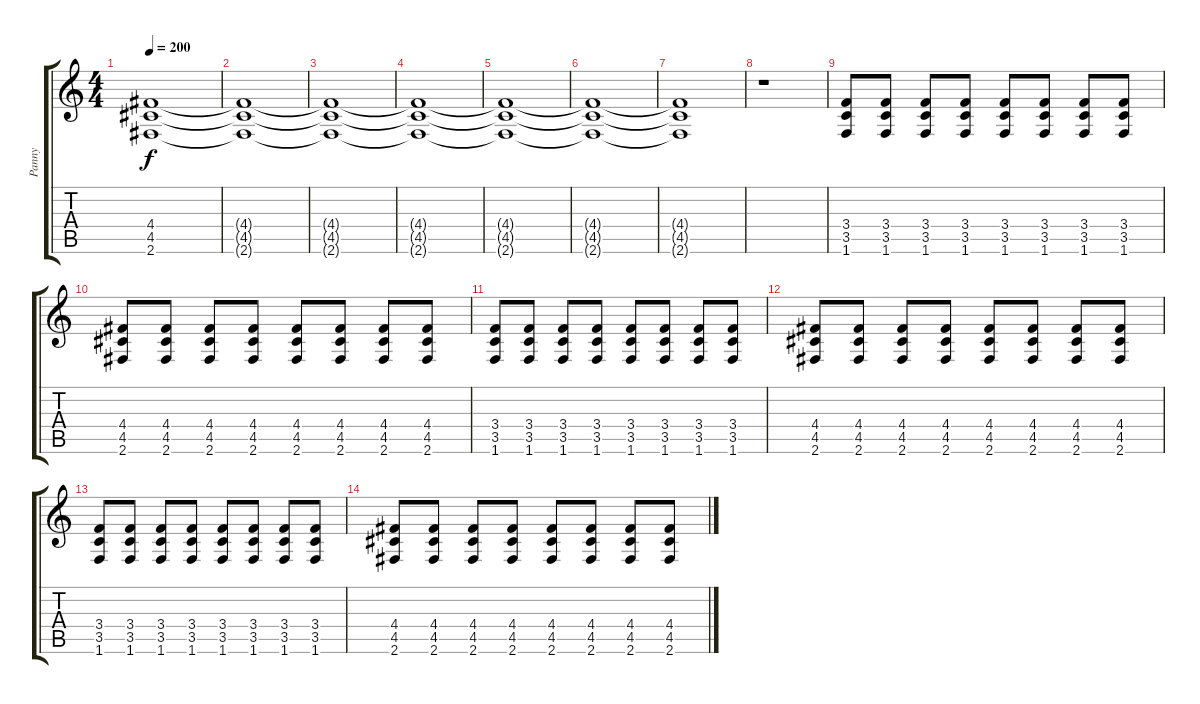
\track ("Panny" "Panny") {instrument distortionguitar}
\staff {score tabs}
\tuning (E4 B3 G3 D3 A2 E2) {hide}
\ts (4 4)
\tempo 200
\clef g2
\ks c
(4.4{t} 4.5{t} 2.6{t}).1{dy f} |
(4.4{t} 4.5{t} 2.6{t}).1 |
(4.4{t} 4.5{t} 2.6{t}).1 |
(4.4{t} 4.5{t} 2.6{t}).1 |
(4.4{t} 4.5{t} 2.6{t}).1 |
(4.4{t} 4.5{t} 2.6{t}).1 |
(4.4{t} 4.5{t} 2.6{t}).1 |
r.1 |
(3.4 3.5 1.6).8 (3.4 3.5 1.6).8 (3.4 3.5 1.6).8 (3.4 3.5 1.6).8 (3.4 3.5 1.6).8 (3.4 3.5 1.6).8 (3.4 3.5 1.6).8 (3.4 3.5 1.6).8 |
(4.4 4.5 2.6).8 (4.4 4.5 2.6).8 (4.4 4.5 2.6).8 (4.4 4.5 2.6).8 (4.4 4.5 2.6).8 (4.4 4.5 2.6).8 (4.4 4.5 2.6).8 (4.4 4.5 2.6).8 |
(3.4 3.5 1.6).8 (3.4 3.5 1.6).8 (3.4 3.5 1.6).8 (3.4 3.5 1.6).8 (3.4 3.5 1.6).8 (3.4 3.5 1.6).8 (3.4 3.5 1.6).8 (3.4 3.5 1.6).8 |
(4.4 4.5 2.6).8 (4.4 4.5 2.6).8 (4.4 4.5 2.6).8 (4.4 4.5 2.6).8 (4.4 4.5 2.6).8 (4.4 4.5 2.6).8 (4.4 4.5 2.6).8 (4.4 4.5 2.6).8 |
(3.4 3.5 1.6).8 (3.4 3.5 1.6).8 (3.4 3.5 1.6).8 (3.4 3.5 1.6).8 (3.4 3.5 1.6).8 (3.4 3.5 1.6).8 (3.4 3.5 1.6).8 (3.4 3.5 1.6).8 |
(4.4 4.5 2.6).8 (4.4 4.5 2.6).8 (4.4 4.5 2.6).8 (4.4 4.5 2.6).8 (4.4 4.5 2.6).8 (4.4 4.5 2.6).8 (4.4 4.5 2.6).8 (4.4 4.5 2.6).8
